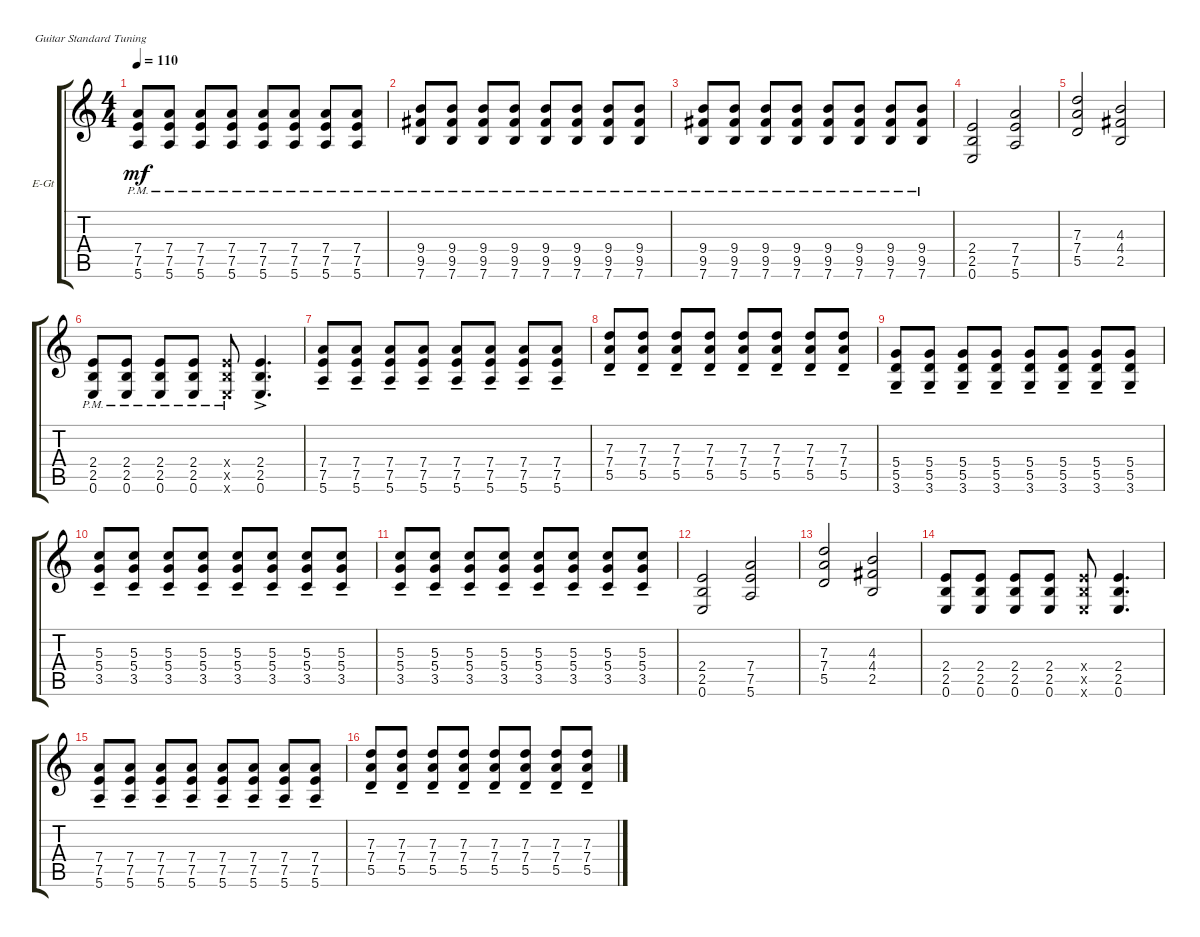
\bracketExtendMode groupsimilarinstruments
\firstSystemTrackNameOrientation horizontal
\otherSystemsTrackNameOrientation horizontal
\track ("Electric Guitar 1" "E-Gt") {instrument distortionguitar}
\staff {score tabs}
\tuning (E4 B3 G3 D3 A2 E2)
\ts (4 4)
\tempo 110
\clef g2
\ks c
(5.6{pm} 7.5{pm} 7.4{pm}).8{dy mf} (5.6{pm} 7.5{pm} 7.4{pm}).8 (5.6{pm} 7.5{pm} 7.4{pm}).8 (5.6{pm} 7.5{pm} 7.4{pm}).8 (5.6{pm} 7.5{pm} 7.4{pm}).8 (5.6{pm} 7.5{pm} 7.4{pm}).8 (5.6{pm} 7.5{pm} 7.4{pm}).8 (5.6{pm} 7.5{pm} 7.4{pm}).8 |
(7.6{pm} 9.5{pm} 9.4{pm}).8 (7.6{pm} 9.5{pm} 9.4{pm}).8 (7.6{pm} 9.5{pm} 9.4{pm}).8 (7.6{pm} 9.5{pm} 9.4{pm}).8 (7.6{pm} 9.5{pm} 9.4{pm}).8 (7.6{pm} 9.5{pm} 9.4{pm}).8 (7.6{pm} 9.5{pm} 9.4{pm}).8 (7.6{pm} 9.5{pm} 9.4{pm}).8 |
(7.6{pm} 9.5{pm} 9.4{pm}).8 (7.6{pm} 9.5{pm} 9.4{pm}).8 (7.6{pm} 9.5{pm} 9.4{pm}).8 (7.6{pm} 9.5{pm} 9.4{pm}).8 (7.6{pm} 9.5{pm} 9.4{pm}).8 (7.6{pm} 9.5{pm} 9.4{pm}).8 (7.6{pm} 9.5{pm} 9.4{pm}).8 (7.6{pm} 9.5{pm} 9.4{pm}).8 |
(0.6 2.5 2.4).2 (5.6 7.5 7.4).2 |
(5.5 7.4 7.3).2 (2.5 4.4 4.3).2 |
(0.6{pm} 2.5{pm} 2.4{pm}).8 (0.6{pm} 2.5{pm} 2.4{pm}).8 (0.6{pm} 2.5{pm} 2.4{pm}).8 (0.6{pm} 2.5{pm} 2.4{pm}).8 (0.6{pm x} 2.5{pm x} 2.4{pm x}).8 (0.6{ac} 2.5{ac} 2.4{ac}).4{d} |
(5.6{ten} 7.5{ten} 7.4{ten}).8 (5.6{ten} 7.5{ten} 7.4{ten}).8 (5.6{ten} 7.5{ten} 7.4{ten}).8 (5.6{ten} 7.5{ten} 7.4{ten}).8 (5.6{ten} 7.5{ten} 7.4{ten}).8 (5.6{ten} 7.5{ten} 7.4{ten}).8 (5.6{ten} 7.5{ten} 7.4{ten}).8 (5.6{ten} 7.5{ten} 7.4{ten}).8 |
(5.5{ten} 7.4{ten} 7.3{ten}).8 (5.5{ten} 7.4{ten} 7.3{ten}).8 (5.5{ten} 7.4{ten} 7.3{ten}).8 (5.5{ten} 7.4{ten} 7.3{ten}).8 (5.5{ten} 7.4{ten} 7.3{ten}).8 (5.5{ten} 7.4{ten} 7.3{ten}).8 (5.5{ten} 7.4{ten} 7.3{ten}).8 (5.5{ten} 7.4{ten} 7.3{ten}).8 |
(3.6{ten} 5.5{ten} 5.4{ten}).8 (3.6{ten} 5.5{ten} 5.4{ten}).8 (3.6{ten} 5.5{ten} 5.4{ten}).8 (3.6{ten} 5.5{ten} 5.4{ten}).8 (3.6{ten} 5.5{ten} 5.4{ten}).8 (3.6{ten} 5.5{ten} 5.4{ten}).8 (3.6{ten} 5.5{ten} 5.4{ten}).8 (3.6{ten} 5.5{ten} 5.4{ten}).8 |
(3.5{ten} 5.4{ten} 5.3{ten}).8 (3.5{ten} 5.4{ten} 5.3{ten}).8 (3.5{ten} 5.4{ten} 5.3{ten}).8 (3.5{ten} 5.4{ten} 5.3{ten}).8 (3.5{ten} 5.4{ten} 5.3{ten}).8 (3.5{ten} 5.4{ten} 5.3{ten}).8 (3.5{ten} 5.4{ten} 5.3{ten}).8 (3.5{ten} 5.4{ten} 5.3{ten}).8 |
(3.5{ten} 5.4{ten} 5.3{ten}).8 (3.5{ten} 5.4{ten} 5.3{ten}).8 (3.5{ten} 5.4{ten} 5.3{ten}).8 (3.5{ten} 5.4{ten} 5.3{ten}).8 (3.5{ten} 5.4{ten} 5.3{ten}).8 (3.5{ten} 5.4{ten} 5.3{ten}).8 (3.5{ten} 5.4{ten} 5.3{ten}).8 (3.5{ten} 5.4{ten} 5.3{ten}).8 |
(0.6 2.5 2.4).2 (5.6 7.5 7.4).2 |
(5.5 7.4 7.3).2 (2.5 4.4 4.3).2 |
(0.6 2.5 2.4).8 (0.6 2.5 2.4).8 (0.6 2.5 2.4).8 (0.6 2.5 2.4).8 (0.6{x} 2.5{x} 2.4{x}).8 (0.6 2.5 2.4).4{d} |
(5.6{ten} 7.5{ten} 7.4{ten}).8 (5.6{ten} 7.5{ten} 7.4{ten}).8 (5.6{ten} 7.5{ten} 7.4{ten}).8 (5.6{ten} 7.5{ten} 7.4{ten}).8 (5.6{ten} 7.5{ten} 7.4{ten}).8 (5.6{ten} 7.5{ten} 7.4{ten}).8 (5.6{ten} 7.5{ten} 7.4{ten}).8 (5.6{ten} 7.5{ten} 7.4{ten}).8 |
(5.5{ten} 7.4{ten} 7.3{ten}).8 (5.5{ten} 7.4{ten} 7.3{ten}).8 (5.5{ten} 7.4{ten} 7.3{ten}).8 (5.5{ten} 7.4{ten} 7.3{ten}).8 (5.5{ten} 7.4{ten} 7.3{ten}).8 (5.5{ten} 7.4{ten} 7.3{ten}).8 (5.5{ten} 7.4{ten} 7.3{ten}).8 (5.5{ten} 7.4{ten} 7.3{ten}).8
